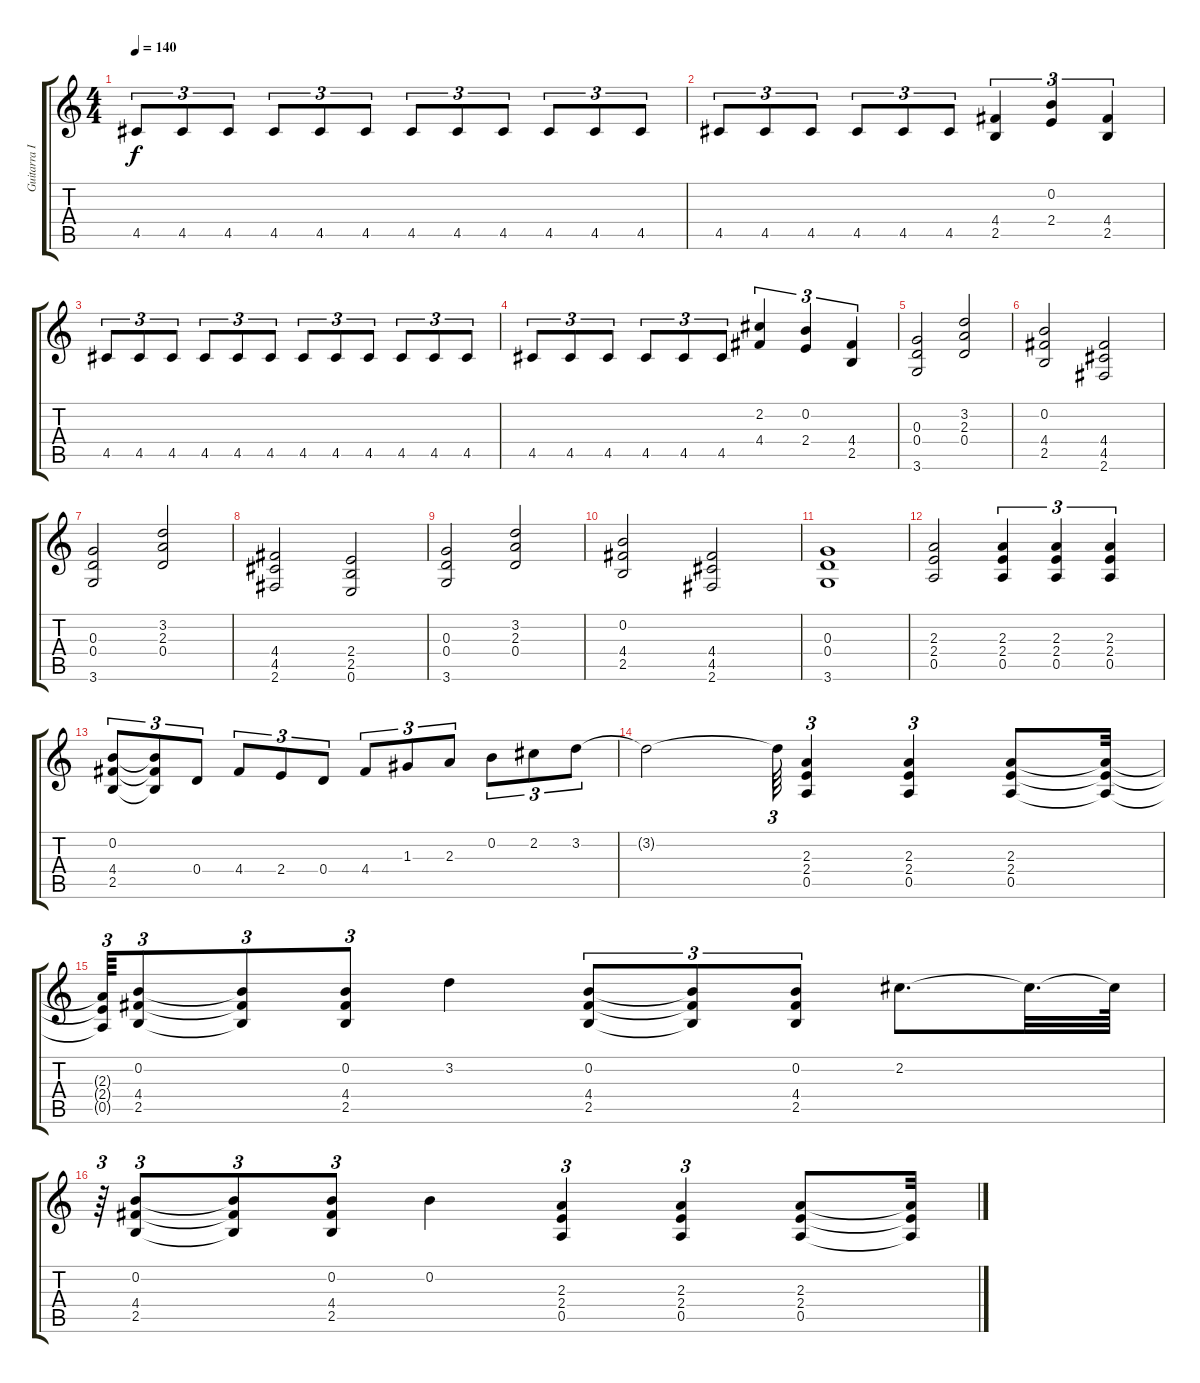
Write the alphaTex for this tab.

\track ("Guitarra II" "Guitarra I") {instrument distortionguitar}
\staff {score tabs}
\tuning (E4 B3 G3 D3 A2 E2) {hide}
\ts (4 4)
\tempo 140
\clef g2
\ks c
4.5.8{tu (3 2) dy f} 4.5.8{tu (3 2)} 4.5.8{tu (3 2)} 4.5.8{tu (3 2)} 4.5.8{tu (3 2)} 4.5.8{tu (3 2)} 4.5.8{tu (3 2)} 4.5.8{tu (3 2)} 4.5.8{tu (3 2)} 4.5.8{tu (3 2)} 4.5.8{tu (3 2)} 4.5.8{tu (3 2)} |
4.5.8{tu (3 2)} 4.5.8{tu (3 2)} 4.5.8{tu (3 2)} 4.5.8{tu (3 2)} 4.5.8{tu (3 2)} 4.5.8{tu (3 2)} (4.4 2.5).4{tu (3 2)} (0.2 2.4).4{tu (3 2)} (4.4 2.5).4{tu (3 2)} |
4.5.8{tu (3 2)} 4.5.8{tu (3 2)} 4.5.8{tu (3 2)} 4.5.8{tu (3 2)} 4.5.8{tu (3 2)} 4.5.8{tu (3 2)} 4.5.8{tu (3 2)} 4.5.8{tu (3 2)} 4.5.8{tu (3 2)} 4.5.8{tu (3 2)} 4.5.8{tu (3 2)} 4.5.8{tu (3 2)} |
4.5.8{tu (3 2)} 4.5.8{tu (3 2)} 4.5.8{tu (3 2)} 4.5.8{tu (3 2)} 4.5.8{tu (3 2)} 4.5.8{tu (3 2)} (2.2 4.4).4{tu (3 2)} (0.2 2.4).4{tu (3 2)} (4.4 2.5).4{tu (3 2)} |
(0.3 0.4 3.6).2 (3.2 2.3 0.4).2 |
(0.2 4.4 2.5).2 (4.4 4.5 2.6).2 |
(0.3 0.4 3.6).2 (3.2 2.3 0.4).2 |
(4.4 4.5 2.6).2 (2.4 2.5 0.6).2 |
(0.3 0.4 3.6).2 (3.2 2.3 0.4).2 |
(0.2 4.4 2.5).2 (4.4 4.5 2.6).2 |
(0.3 0.4 3.6).1 |
(2.3 2.4 0.5).2 (2.3 2.4 0.5).4{tu (3 2)} (2.3 2.4 0.5).4{tu (3 2)} (2.3 2.4 0.5).4{tu (3 2)} |
(0.2 4.4 2.5).8{tu (3 2)} (0.2{t} 4.4{t} 2.5{t}).8{tu (3 2)} 0.4.8{tu (3 2)} 4.4.8{tu (3 2)} 2.4.8{tu (3 2)} 0.4.8{tu (3 2)} 4.4.8{tu (3 2)} 1.3.8{tu (3 2)} 2.3.8{tu (3 2)} 0.2.8{tu (3 2)} 2.2.8{tu (3 2)} 3.2.8{tu (3 2)} |
3.2{t}.2 3.2{t}.64{tu (3 2)} (2.3 2.4 0.5).4{tu (3 2)} (2.3 2.4 0.5).4{tu (3 2)} (2.3 2.4 0.5).8 (2.3{t} 2.4{t} 0.5{t}).32 |
(2.3{t} 2.4{t} 0.5{t}).64{tu (3 2)} (0.2 4.4 2.5).8{tu (3 2)} (0.2{t} 4.4{t} 2.5{t}).8{tu (3 2)} (0.2 4.4 2.5).8{tu (3 2)} 3.2.4 (0.2 4.4 2.5).8{tu (3 2)} (0.2{t} 4.4{t} 2.5{t}).8{tu (3 2)} (0.2 4.4 2.5).8{tu (3 2)} 2.2.8{d} 2.2{t}.32{d} 2.2{t}.64 |
r.64{tu (3 2)} (0.2 4.4 2.5).8{tu (3 2)} (0.2{t} 4.4{t} 2.5{t}).8{tu (3 2)} (0.2 4.4 2.5).8{tu (3 2)} 0.2.4 (2.3 2.4 0.5).4{tu (3 2)} (2.3 2.4 0.5).4{tu (3 2)} (2.3 2.4 0.5).8 (2.3{t} 2.4{t} 0.5{t}).32
